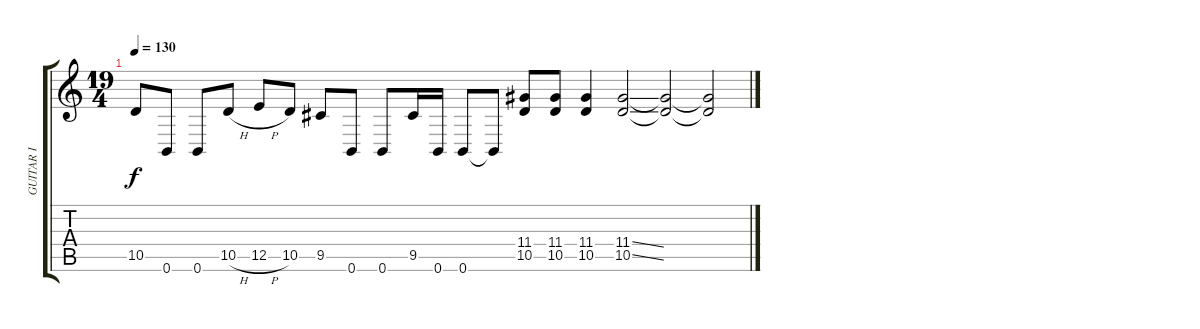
\track ("GUITAR I" "GUITAR I") {instrument distortionguitar}
\staff {score tabs}
\tuning (B3 Gb3 D3 A2 E2 B1) {hide}
\ts (19 4)
\tempo 130
\clef g2
\ks c
10.5.8{dy f} 0.6.8 0.6.8 10.5{h}.8 12.5{h}.8 10.5.8 9.5.8 0.6.8 0.6.8 9.5.16 0.6.16 0.6.8 0.6{t}.8 (11.4 10.5).8 (11.4 10.5).8 (11.4 10.5).4 (11.4{ss} 10.5{ss}).2 (11.4{t} 10.5{t}).2 (11.4{t} 10.5{t}).2
